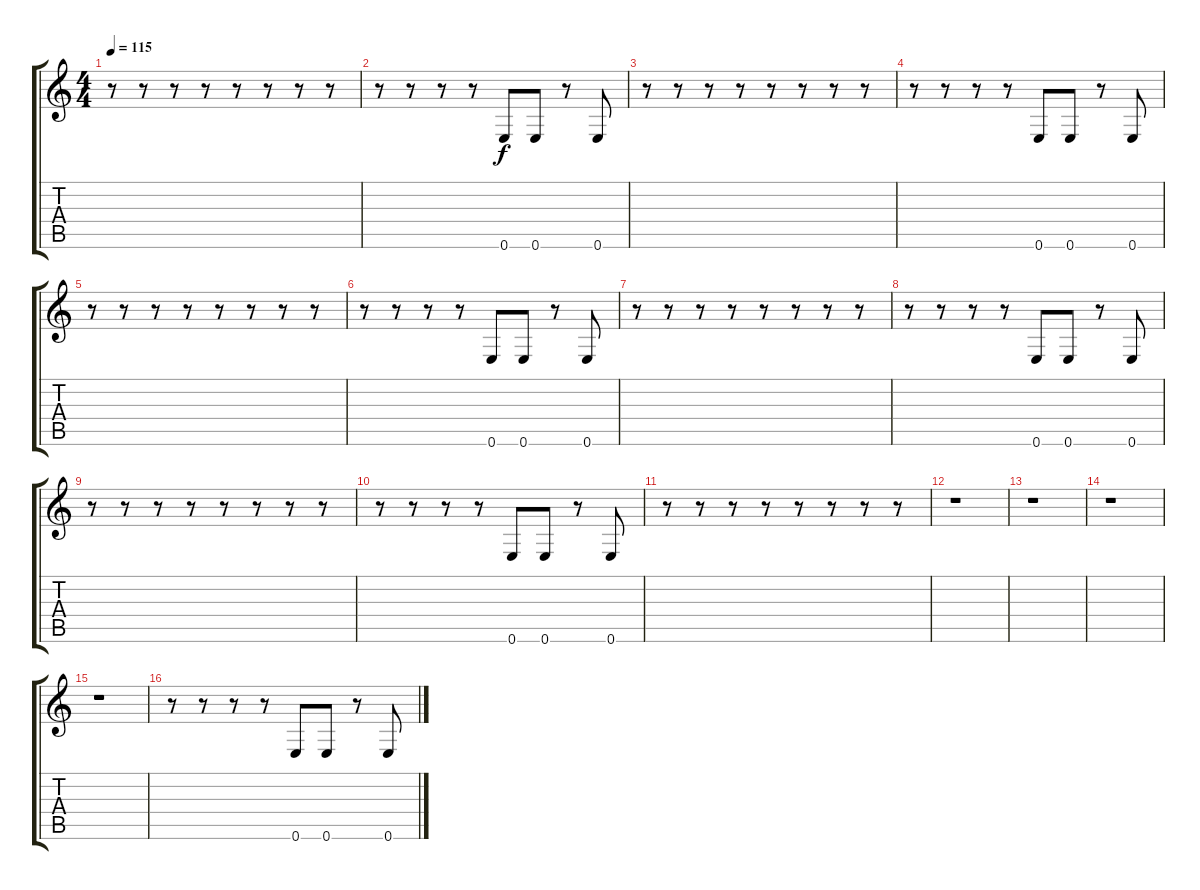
\track "" {instrument synthbass1}
\staff {score tabs}
\tuning (E4 B3 G3 D3 A2 E2) {hide}
\ts (4 4)
\tempo 115
\clef g2
\ks c
r.8{dy f} r.8 r.8 r.8 r.8 r.8 r.8 r.8 |
r.8 r.8 r.8 r.8 0.6.8 0.6.8 r.8 0.6.8 |
r.8 r.8 r.8 r.8 r.8 r.8 r.8 r.8 |
r.8 r.8 r.8 r.8 0.6.8 0.6.8 r.8 0.6.8 |
r.8 r.8 r.8 r.8 r.8 r.8 r.8 r.8 |
r.8 r.8 r.8 r.8 0.6.8 0.6.8 r.8 0.6.8 |
r.8 r.8 r.8 r.8 r.8 r.8 r.8 r.8 |
r.8 r.8 r.8 r.8 0.6.8 0.6.8 r.8 0.6.8 |
r.8 r.8 r.8 r.8 r.8 r.8 r.8 r.8 |
r.8 r.8 r.8 r.8 0.6.8 0.6.8 r.8 0.6.8 |
r.8 r.8 r.8 r.8 r.8 r.8 r.8 r.8 |
r.1 |
r.1 |
r.1 |
r.1 |
r.8 r.8 r.8 r.8 0.6.8 0.6.8 r.8 0.6.8
